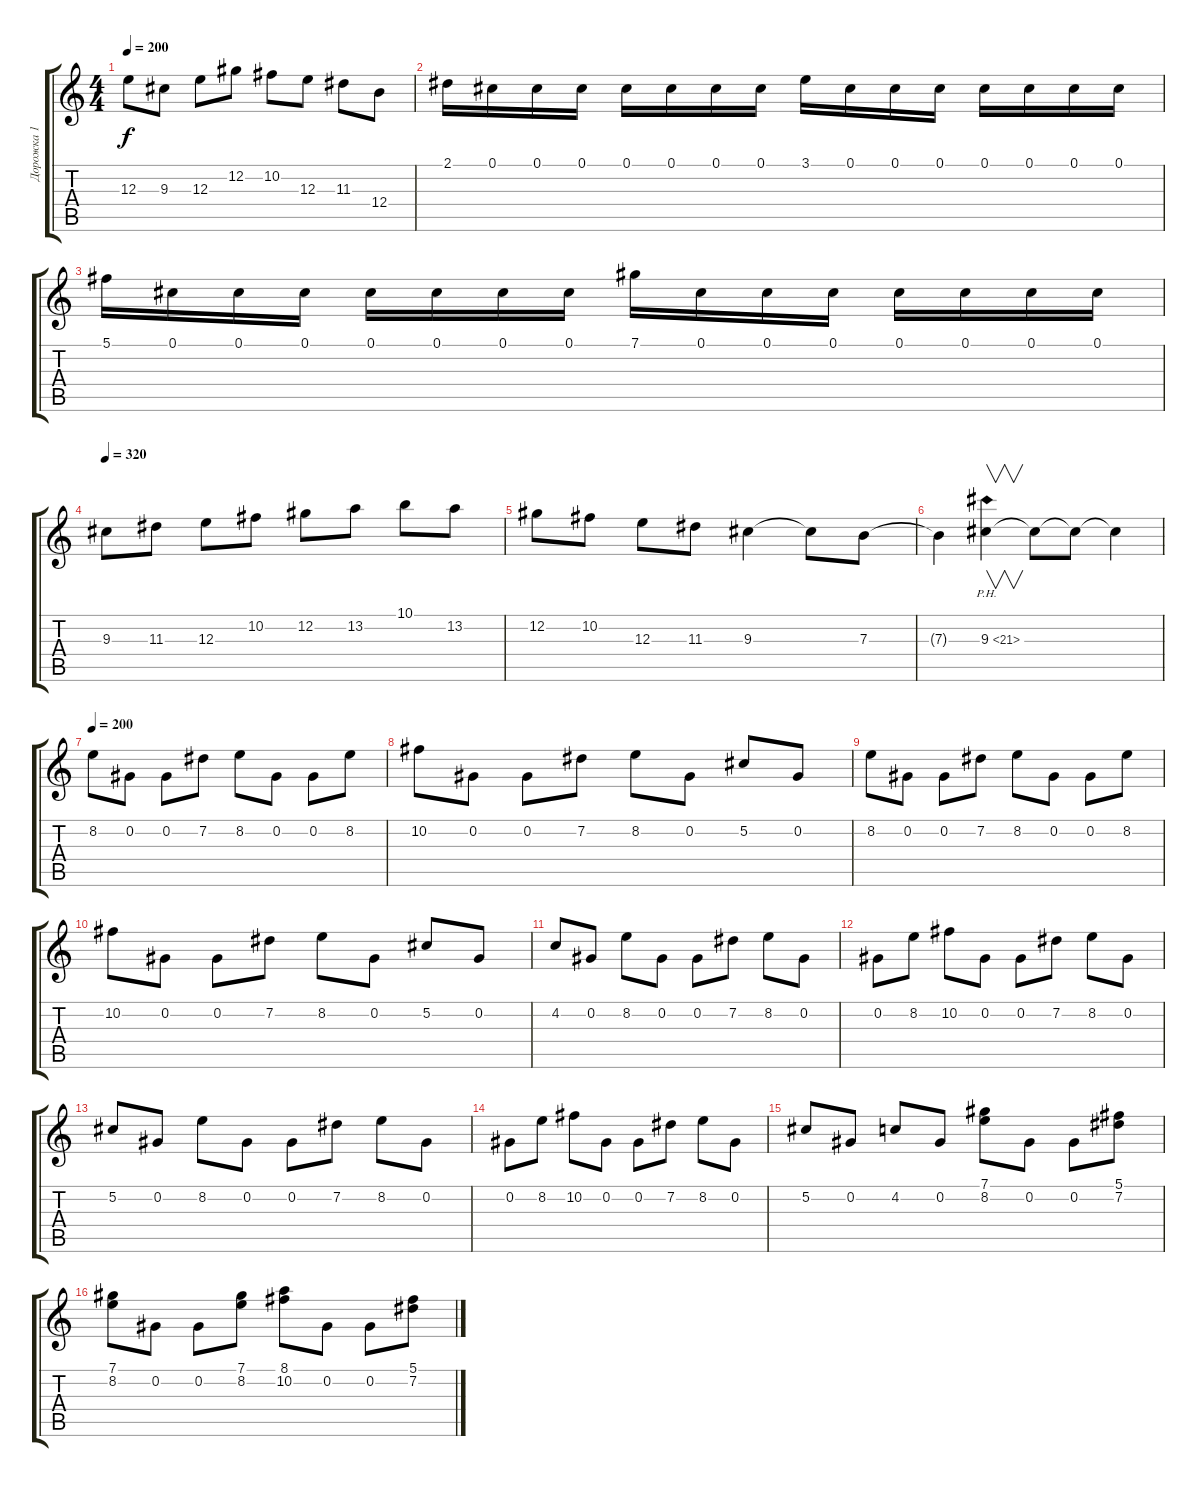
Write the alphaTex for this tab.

\track ("Дорожка 1" "Дорожка 1") {instrument overdrivenguitar}
\staff {score tabs}
\tuning (Db4 Ab3 E3 B2 Gb2 Db2) {hide}
\ts (4 4)
\tempo 200
\clef g2
\ks c
12.3.8{dy f} 9.3.8 12.3.8 12.2.8 10.2.8 12.3.8 11.3.8 12.4.8 |
2.1.16 0.1.16 0.1.16 0.1.16 0.1.16 0.1.16 0.1.16 0.1.16 3.1.16 0.1.16 0.1.16 0.1.16 0.1.16 0.1.16 0.1.16 0.1.16 |
5.1.16 0.1.16 0.1.16 0.1.16 0.1.16 0.1.16 0.1.16 0.1.16 7.1.16 0.1.16 0.1.16 0.1.16 0.1.16 0.1.16 0.1.16 0.1.16 |
\tempo 340
\tempo 320
9.3.8 11.3.8 12.3.8 10.2.8 12.2.8 13.2.8 10.1.8 13.2.8 |
12.2.8 10.2.8 12.3.8 11.3.8 9.3.4 9.3{t}.8 7.3.8 |
7.3{t}.4 9.3{ph 12}.4{v} 9.3{t}.8 9.3{t}.8 9.3{t}.4 |
\tempo 200
8.2.8 0.2.8 0.2.8 7.2.8 8.2.8 0.2.8 0.2.8 8.2.8 |
10.2.8 0.2.8 0.2.8 7.2.8 8.2.8 0.2.8 5.2.8 0.2.8 |
8.2.8 0.2.8 0.2.8 7.2.8 8.2.8 0.2.8 0.2.8 8.2.8 |
10.2.8 0.2.8 0.2.8 7.2.8 8.2.8 0.2.8 5.2.8 0.2.8 |
4.2.8 0.2.8 8.2.8 0.2.8 0.2.8 7.2.8 8.2.8 0.2.8 |
0.2.8 8.2.8 10.2.8 0.2.8 0.2.8 7.2.8 8.2.8 0.2.8 |
5.2.8 0.2.8 8.2.8 0.2.8 0.2.8 7.2.8 8.2.8 0.2.8 |
0.2.8 8.2.8 10.2.8 0.2.8 0.2.8 7.2.8 8.2.8 0.2.8 |
5.2.8 0.2.8 4.2.8 0.2.8 (7.1 8.2).8 0.2.8 0.2.8 (5.1 7.2).8 |
(7.1 8.2).8 0.2.8 0.2.8 (7.1 8.2).8 (8.1 10.2).8 0.2.8 0.2.8 (5.1 7.2).8
